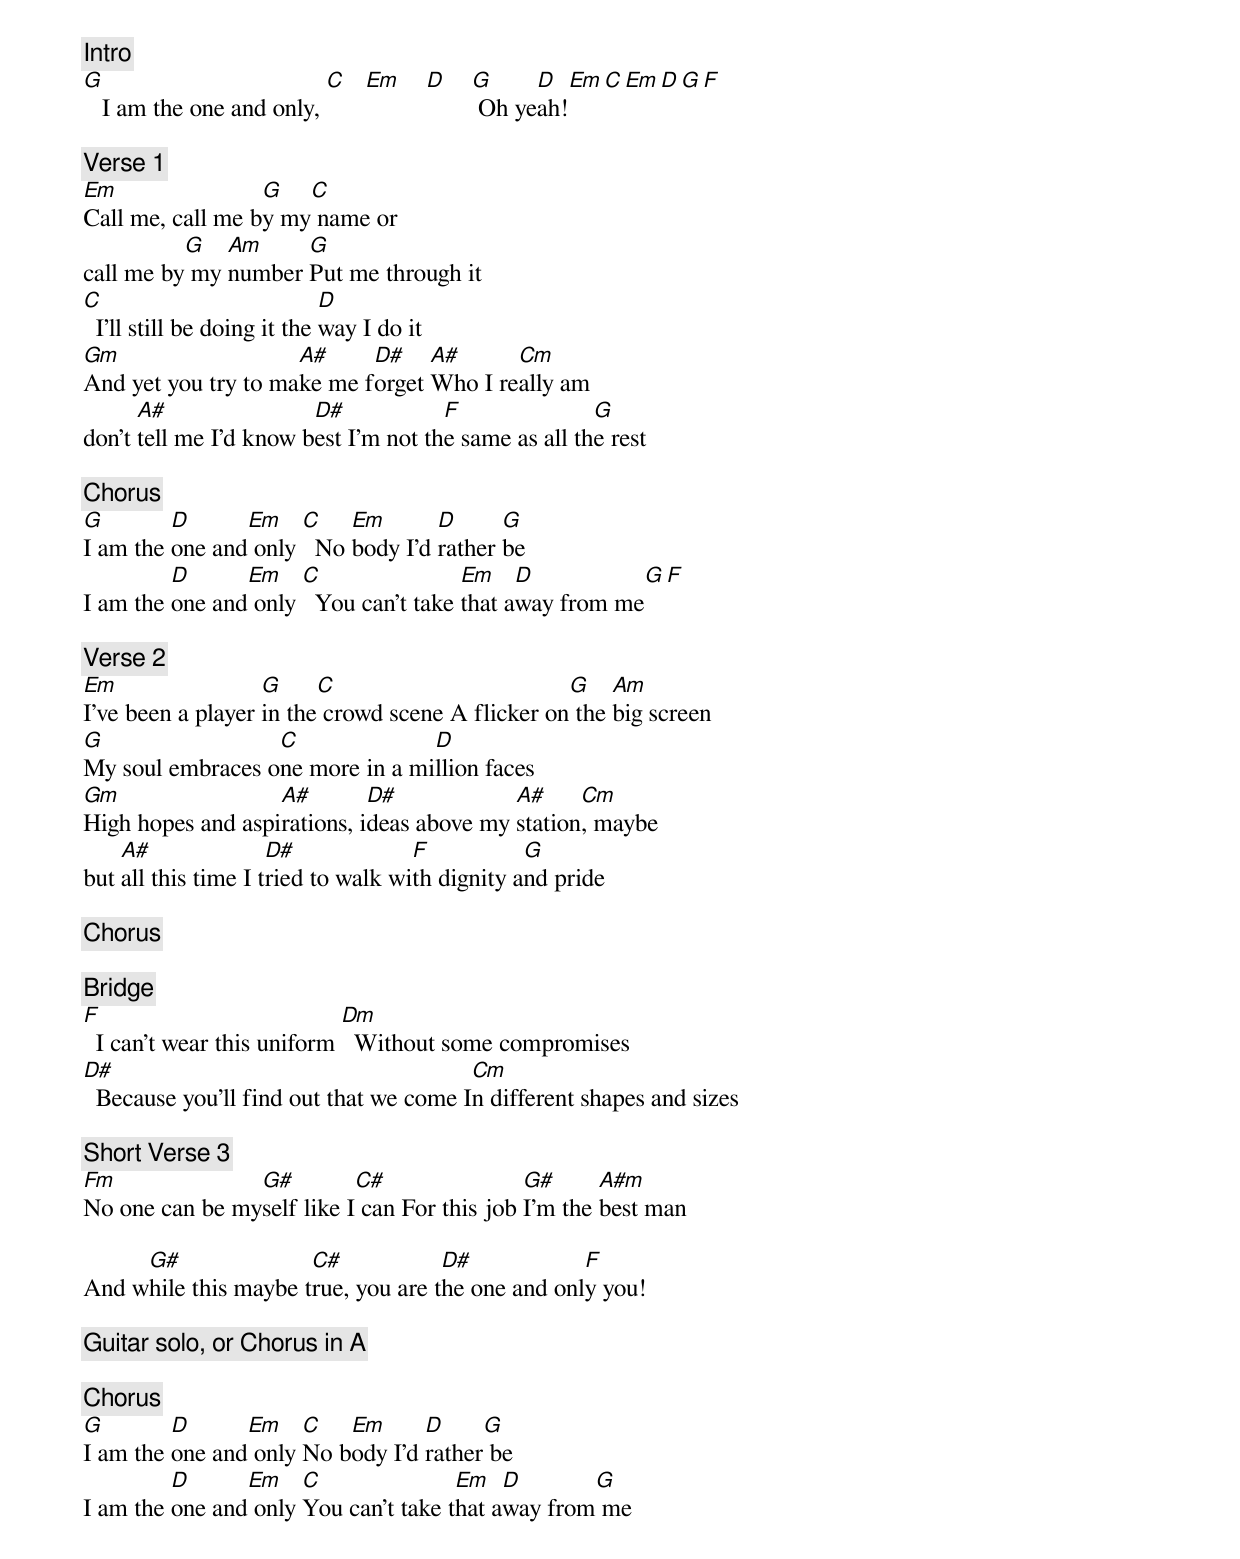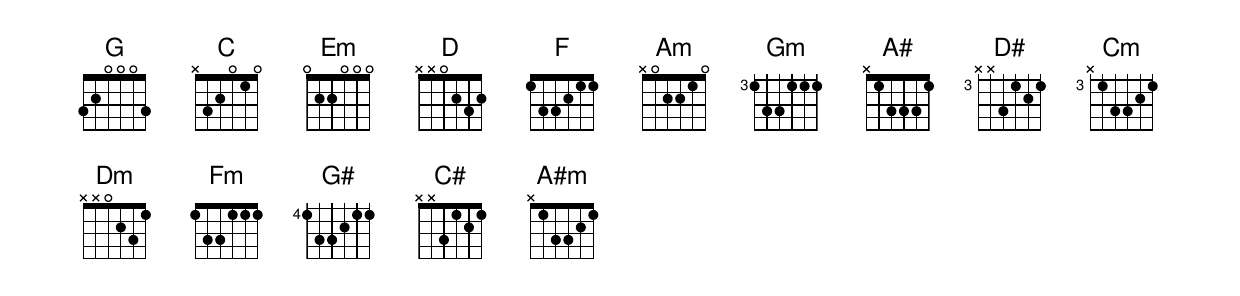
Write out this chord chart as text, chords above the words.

[Intro]
G                         C  Em  D   G     D  Em  C  Em  D  G  F
   I am the one and only,             Oh yeah!

[Verse 1]
Em                G   C
Call me, call me by my name or
          G   Am     G
call me by my number Put me through it
C                            D
  I'll still be doing it the way I do it
Gm                   A#     D#    A#      Cm
And yet you try to make me forget Who I really am
      A#                D#            F               G
don't tell me I'd know best I'm not the same as all the rest

[Chorus]
G        D      Em    C    Em       D      G
I am the one and only   No body I'd rather be
         D      Em    C                Em    D          G      F
I am the one and only   You can't take that away from me

[Verse 2]
Em                 G     C                        G    Am
I've been a player in the crowd scene A flicker on the big screen
G                 C              D
My soul embraces one more in a million faces
Gm                 A#        D#            A#     Cm
High hopes and aspirations, ideas above my station, maybe
    A#               D#             F           G
but all this time I tried to walk with dignity and pride

[Chorus]

[Bridge]
F                           Dm
  I can't wear this uniform   Without some compromises
D#                                      Cm
  Because you'll find out that we come In different shapes and sizes

[Short Verse 3]
Fm              G#         C#                G#      A#m
No one can be myself like I can For this job I'm the best man

     G#               C#            D#            F
And while this maybe true, you are the one and only you!

[Guitar solo, or Chorus in A]

[Chorus]
G        D      Em    C   Em      D     G
I am the one and only No body I'd rather be
         D      Em    C               Em   D       G
I am the one and only You can't take that away from me
